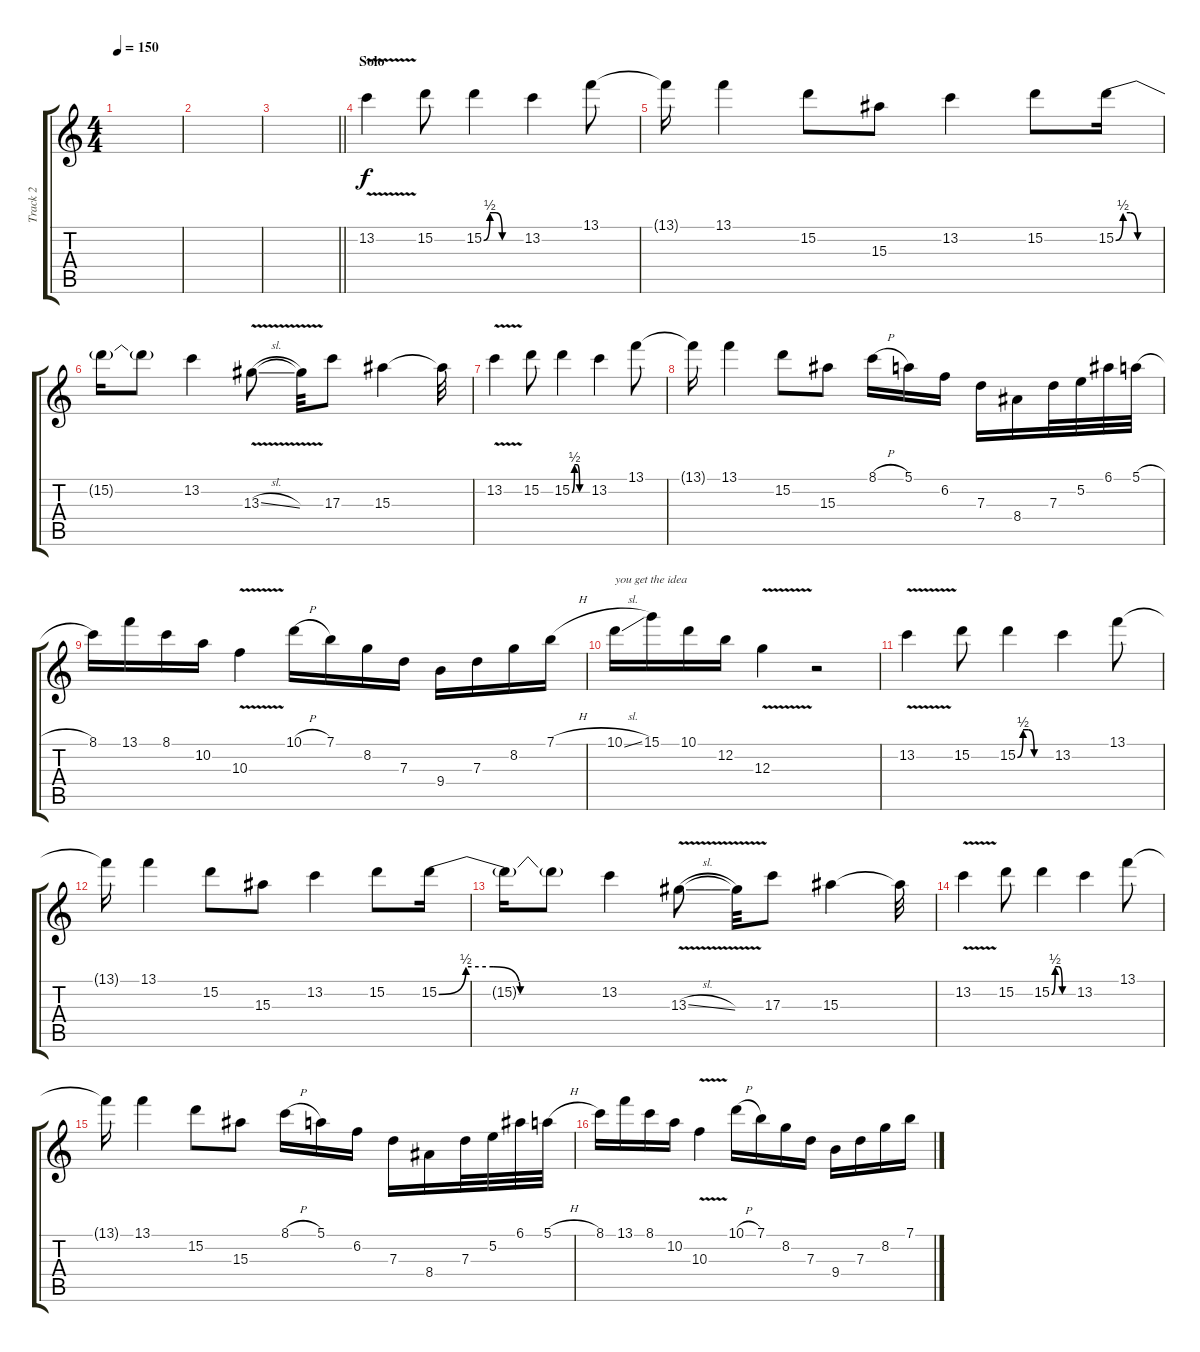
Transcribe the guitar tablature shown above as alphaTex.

\track ("Track 2" "Track 2") {instrument overdrivenguitar}
\staff {score tabs}
\tuning (E4 B3 G3 D3 A2 E2) {hide}
\ts (4 4)
\tempo 150
\clef g2
\ks c
|
|
\barLineRight lightlight
|
\section ("" "Solo")
13.2{v}.4 15.2.8 15.2{be (custom 0 0 10 2 20 2 30 0 60 0)}.4 13.2.4 13.1.8 |
13.1{t}.16 13.1.4 15.2.8 15.3.8 13.2.4 15.2.8 15.2{be (custom 0 0 10 2 20 2 30 0 60 0)}.16 |
15.2{t}.16 15.2{t}.8 13.2.4 13.3{v sl}.8 13.3{t}.32 17.3.8 15.3.4 15.3{t}.32 |
13.2{v}.4 15.2.8 15.2{be (custom 0 0 10 2 20 2 30 0 60 0)}.4 13.2.4 13.1.8 |
13.1{t}.16 13.1.4 15.2.8 15.3.8 8.1{h}.16 5.1.16 6.2.16 7.3.16 8.4.16 7.3.32 5.2.32 6.1.32 5.1{h}.32 |
8.1.16 13.1.16 8.1.16 10.2.16 10.3{v}.4 10.1{h}.16 7.1.16 8.2.16 7.3.16 9.4.16 7.3.16 8.2.16 7.1{h}.16 |
10.1{sl}.16{txt "you get the idea"} 15.1.16 10.1.16 12.2.16 12.3{v}.4 r.2 |
13.2{v}.4 15.2.8 15.2{be (custom 0 0 10 2 20 2 30 0 60 0)}.4 13.2.4 13.1.8 |
13.1{t}.16 13.1.4 15.2.8 15.3.8 13.2.4 15.2.8 15.2{be (custom 0 0 10 2 20 2 30 0 60 0)}.16 |
15.2{t}.16 15.2{t}.8 13.2.4 13.3{v sl}.8 13.3{t}.32 17.3.8 15.3.4 15.3{t}.32 |
13.2{v}.4 15.2.8 15.2{be (custom 0 0 10 2 20 2 30 0 60 0)}.4 13.2.4 13.1.8 |
13.1{t}.16 13.1.4 15.2.8 15.3.8 8.1{h}.16 5.1.16 6.2.16 7.3.16 8.4.16 7.3.32 5.2.32 6.1.32 5.1{h}.32 |
8.1.16 13.1.16 8.1.16 10.2.16 10.3{v}.4 10.1{h}.16 7.1.16 8.2.16 7.3.16 9.4.16 7.3.16 8.2.16 7.1{h}.16
